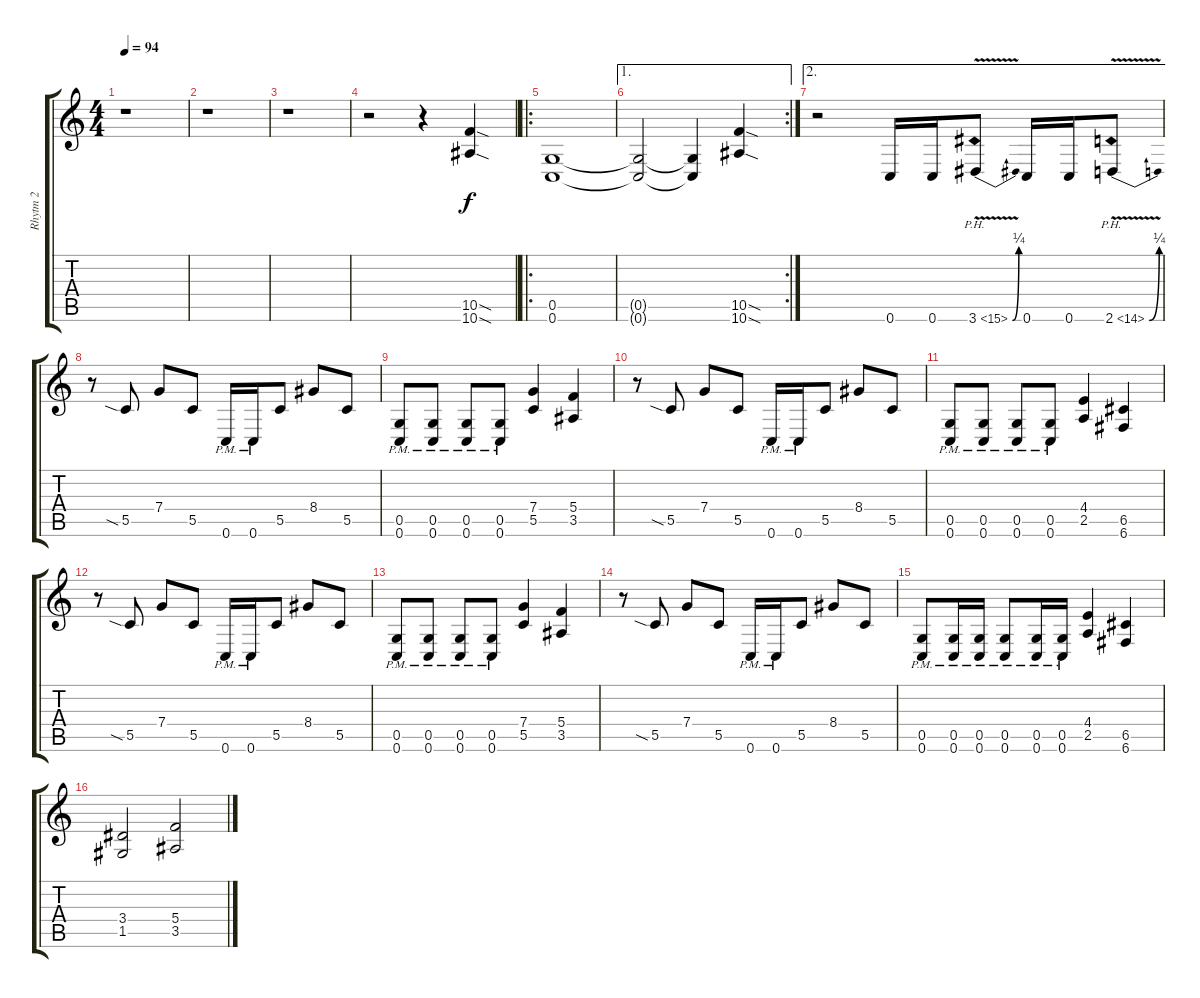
\track ("Rhytm 2" "Rhytm 2") {instrument distortionguitar}
\staff {score tabs}
\tuning (D4 A3 F3 C3 G2 C2) {hide}
\ts (4 4)
\tempo 94
\clef g2
\ks c
r.1{dy f instrument distortionguitar} |
r.1 |
r.1 |
r.2 r.4 (10.5{sod} 10.6{sod}).4 |
\ro
(0.5 0.6).1{instrument distortionguitar} |
\ae 1
\rc 2
(0.5{t} 0.6{t}).2 (0.5{t} 0.6{t}).4 (10.5{sod} 10.6{sod}).4 |
\ae 2
r.2 0.6.16 0.6.16 3.6{be (bend 0 0 60 1) ph 12 v}.8 0.6.16 0.6.16 2.6{be (bend 0 0 60 1) ph 12 v}.8 |
r.8 5.5{sia}.8 7.4.8 5.5.8 0.6{pm}.16 0.6{pm}.16 5.5.8 8.4.8 5.5.8 |
(0.5{pm} 0.6{pm}).8 (0.5{pm} 0.6{pm}).8 (0.5{pm} 0.6{pm}).8 (0.5{pm} 0.6{pm}).8 (7.4 5.5).4 (5.4 3.5).4 |
r.8 5.5{sia}.8 7.4.8 5.5.8 0.6{pm}.16 0.6{pm}.16 5.5.8 8.4.8 5.5.8 |
(0.5{pm} 0.6{pm}).8 (0.5{pm} 0.6{pm}).8 (0.5{pm} 0.6{pm}).8 (0.5{pm} 0.6{pm}).8 (4.4 2.5).4 (6.5 6.6).4 |
r.8 5.5{sia}.8 7.4.8 5.5.8 0.6{pm}.16 0.6{pm}.16 5.5.8 8.4.8 5.5.8 |
(0.5{pm} 0.6{pm}).8 (0.5{pm} 0.6{pm}).8 (0.5{pm} 0.6{pm}).8 (0.5{pm} 0.6{pm}).8 (7.4 5.5).4 (5.4 3.5).4 |
r.8 5.5{sia}.8 7.4.8 5.5.8 0.6{pm}.16 0.6{pm}.16 5.5.8 8.4.8 5.5.8 |
(0.5{pm} 0.6{pm}).8 (0.5{pm} 0.6{pm}).16 (0.5{pm} 0.6{pm}).16 (0.5{pm} 0.6{pm}).8 (0.5{pm} 0.6{pm}).16 (0.5{pm} 0.6{pm}).16 (4.4 2.5).4 (6.5 6.6).4 |
(3.4 1.5).2 (5.4 3.5).2
